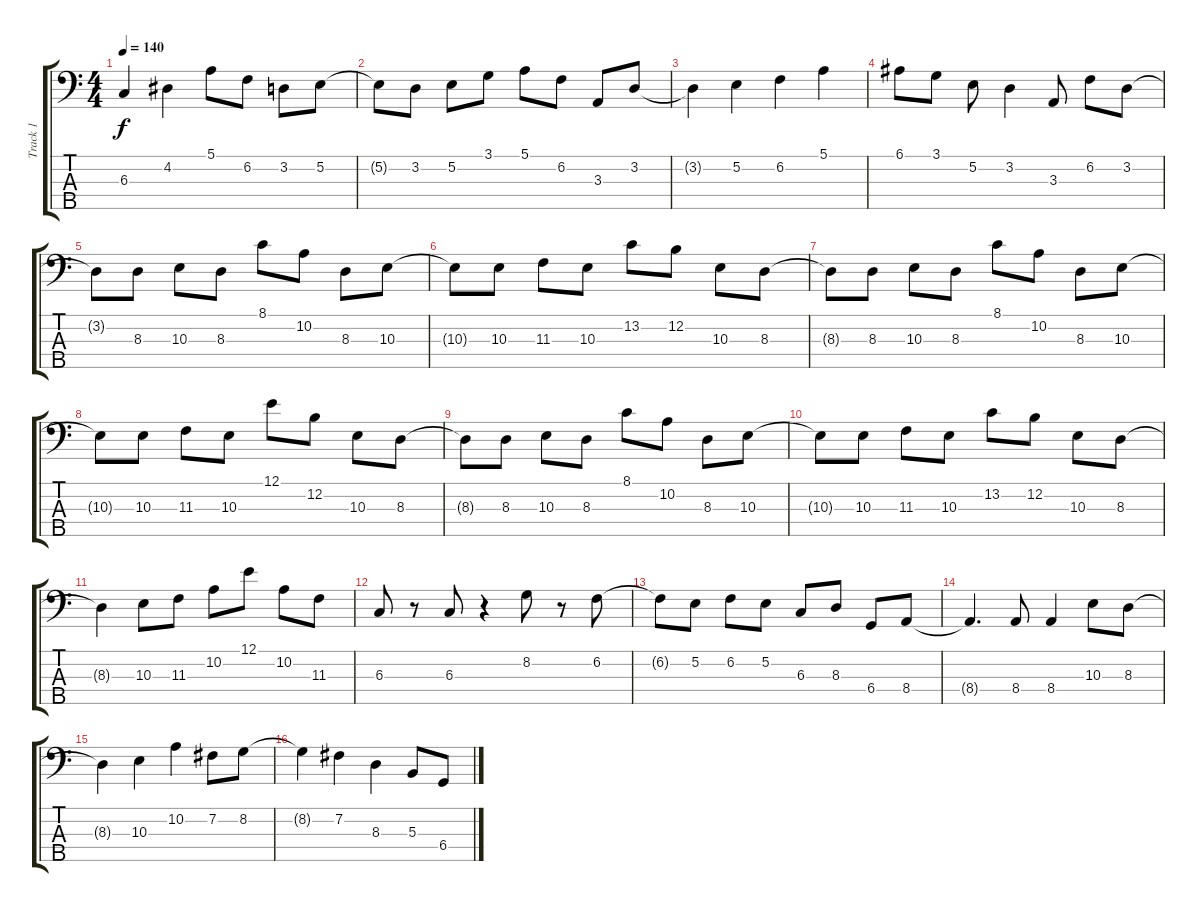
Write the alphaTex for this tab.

\track ("Track 1" "Track 1") {instrument electricbassfinger}
\staff {score tabs}
\tuning (E2 B1 Gb1 Db1 Ab0) {hide}
\ts (4 4)
\tempo 140
\clef f4
\ks c
6.3.4{dy f} 4.2.4 5.1.8 6.2.8 3.2.8 5.2.8 |
5.2{t}.8 3.2.8 5.2.8 3.1.8 5.1.8 6.2.8 3.3.8 3.2.8 |
3.2{t}.4 5.2.4 6.2.4 5.1.4 |
6.1.8 3.1.8 5.2.8 3.2.4 3.3.8 6.2.8 3.2.8 |
3.2{t}.8 8.3.8 10.3.8 8.3.8 8.1.8 10.2.8 8.3.8 10.3.8 |
10.3{t}.8 10.3.8 11.3.8 10.3.8 13.2.8 12.2.8 10.3.8 8.3.8 |
8.3{t}.8 8.3.8 10.3.8 8.3.8 8.1.8 10.2.8 8.3.8 10.3.8 |
10.3{t}.8 10.3.8 11.3.8 10.3.8 12.1.8 12.2.8 10.3.8 8.3.8 |
8.3{t}.8 8.3.8 10.3.8 8.3.8 8.1.8 10.2.8 8.3.8 10.3.8 |
10.3{t}.8 10.3.8 11.3.8 10.3.8 13.2.8 12.2.8 10.3.8 8.3.8 |
8.3{t}.4 10.3.8 11.3.8 10.2.8 12.1.8 10.2.8 11.3.8 |
6.3.8 r.8 6.3.8 r.4 8.2.8 r.8 6.2.8 |
6.2{t}.8 5.2.8 6.2.8 5.2.8 6.3.8 8.3.8 6.4.8 8.4.8 |
8.4{t}.4{d} 8.4.8 8.4.4 10.3.8 8.3.8 |
8.3{t}.4 10.3.4 10.2.4 7.2.8 8.2.8 |
8.2{t}.4 7.2.4 8.3.4 5.3.8 6.4.8
